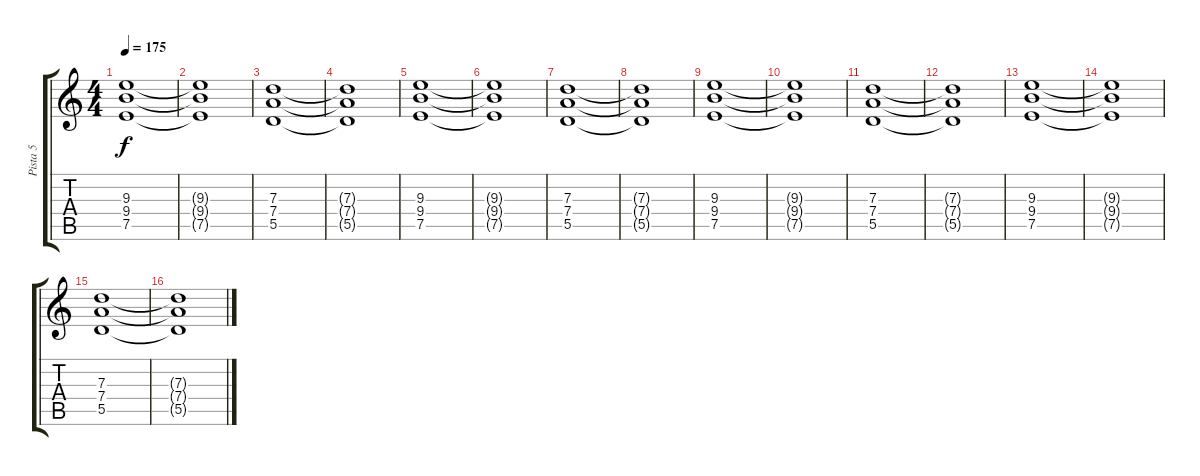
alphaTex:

\track ("Pista 5" "Pista 5") {instrument distortionguitar}
\staff {score tabs}
\tuning (E4 B3 G3 D3 A2 E2) {hide}
\ts (4 4)
\tempo 175
\clef g2
\ks c
(9.3 9.4 7.5).1{dy f} |
(9.3{t} 9.4{t} 7.5{t}).1 |
(7.3 7.4 5.5).1 |
(7.3{t} 7.4{t} 5.5{t}).1 |
(9.3 9.4 7.5).1 |
(9.3{t} 9.4{t} 7.5{t}).1 |
(7.3 7.4 5.5).1{volume 9} |
(7.3{t} 7.4{t} 5.5{t}).1 |
(9.3 9.4 7.5).1 |
(9.3{t} 9.4{t} 7.5{t}).1 |
(7.3 7.4 5.5).1{volume 6} |
(7.3{t} 7.4{t} 5.5{t}).1 |
(9.3 9.4 7.5).1 |
(9.3{t} 9.4{t} 7.5{t}).1 |
(7.3 7.4 5.5).1{volume 2} |
(7.3{t} 7.4{t} 5.5{t}).1
